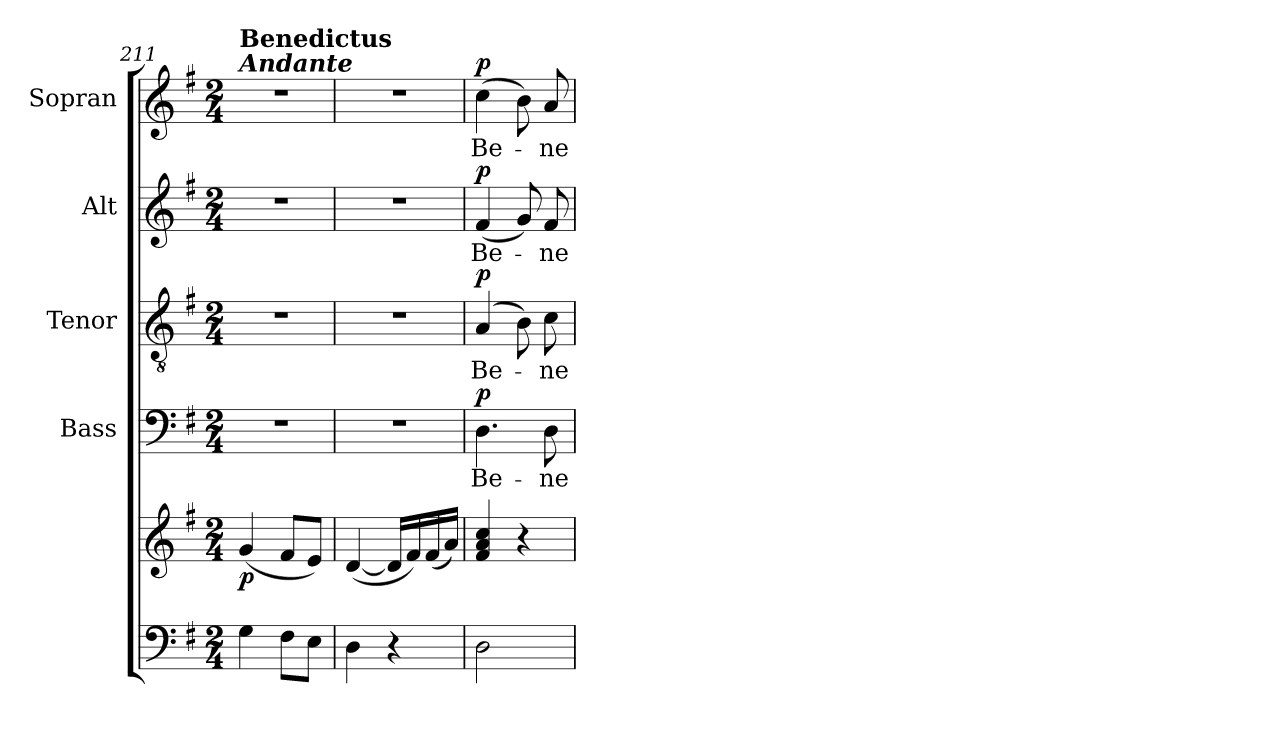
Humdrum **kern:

**kern	**kern	**dynam	**kern	**text	**dynam	**kern	**text	**dynam	**kern	**text	**dynam	**kern	**text	**dynam
*part5	*part5	*part5	*part4	*part4	*part4	*part3	*part3	*part3	*part2	*part2	*part2	*part1	*part1	*part1
*staff6	*staff5	*staff5/6	*staff4	*staff4	*staff4	*staff3	*staff3	*staff3	*staff2	*staff2	*staff2	*staff1	*staff1	*staff1
*	*	*	*I"Bass	*	*	*I"Tenor	*	*	*I"Alt	*	*	*I"Sopran	*	*
*	*	*	*I'B.	*	*	*I'T.	*	*	*I'A.	*	*	*I'S.	*	*
!!LO:PB:g=z
*clefF4	*clefG2	*	*clefF4	*	*	*clefGv2	*	*	*clefG2	*	*	*clefG2	*	*
*k[f#]	*k[f#]	*	*k[f#]	*	*	*k[f#]	*	*	*k[f#]	*	*	*k[f#]	*	*
*G:	*G:	*	*G:	*	*	*G:	*	*	*G:	*	*	*G:	*	*
*M2/4	*M2/4	*	*M2/4	*	*	*M2/4	*	*	*M2/4	*	*	*M2/4	*	*
=211	=211	=211	=211	=211	=211	=211	=211	=211	=211	=211	=211	=211	=211	=211
!	!	!	!	!	!	!	!	!	!	!	!	!LO:TX:a:Bi:t=Andante	!	!
!	!	!	!	!	!	!	!	!	!	!	!	!LO:TX:a:B:t=Benedictus	!	!
!	!	!LO:DY:b	!	!	!	!	!	!	!	!	!	!	!	!
4G\	(<4g/	p	2r	.	.	2r	.	.	2r	.	.	2r	.	.
8F#\L	8f#/L	.	.	.	.	.	.	.	.	.	.	.	.	.
8E\J	8e/J)	.	.	.	.	.	.	.	.	.	.	.	.	.
=212	=212	=212	=212	=212	=212	=212	=212	=212	=212	=212	=212	=212	=212	=212
4D\	(<[4d/	.	2r	.	.	2r	.	.	2r	.	.	2r	.	.
4r	16d/LL]	.	.	.	.	.	.	.	.	.	.	.	.	.
.	16f#/)	.	.	.	.	.	.	.	.	.	.	.	.	.
.	(<16f#/	.	.	.	.	.	.	.	.	.	.	.	.	.
.	16a/JJ)	.	.	.	.	.	.	.	.	.	.	.	.	.
=213	=213	=213	=213	=213	=213	=213	=213	=213	=213	=213	=213	=213	=213	=213
!	!	!	!	!LO:LY:b	!LO:DY:a	!	!LO:LY:b	!LO:DY:a	!	!LO:LY:b	!LO:DY:a	!	!LO:LY:b	!LO:DY:a
2D\	4f#/ 4a/ 4cc/	.	4.D\	Be-	p	(4A/	Be-	p	(<4f#/	Be-	p	(>4cc\	Be-	p
.	4r	.	.	.	.	8B\)	.	.	8g/)	.	.	8b\)	.	.
!	!	!	!	!LO:LY:b	!	!	!LO:LY:b	!	!	!LO:LY:b	!	!	!LO:LY:b	!
.	.	.	8D\	-ne-	.	8c\	-ne-	.	8f#/	-ne-	.	8a/	-ne-	.
=	=	=	=	=	=	=	=	=	=	=	=	=	=	=
*-	*-	*-	*-	*-	*-	*-	*-	*-	*-	*-	*-	*-	*-	*-
